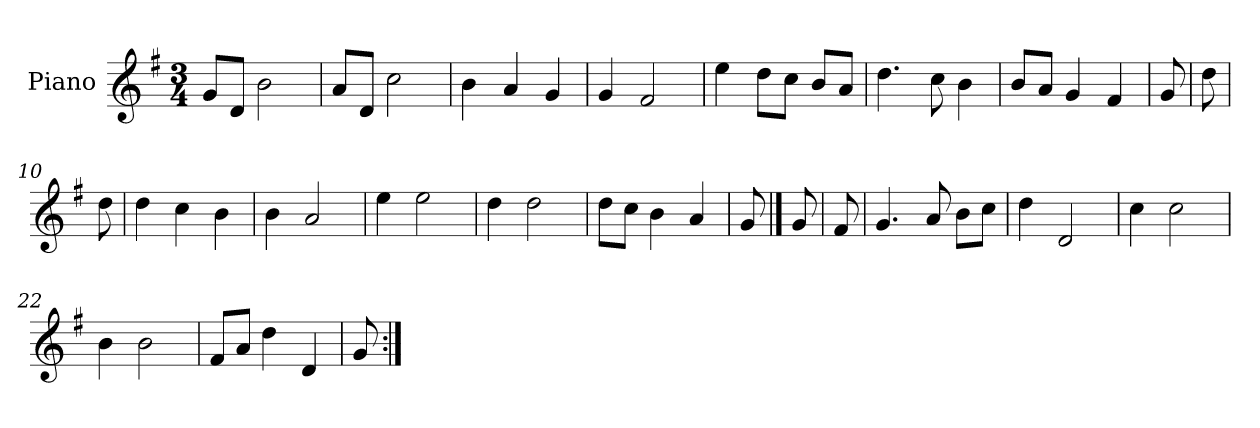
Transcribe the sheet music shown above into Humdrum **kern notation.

**kern
*part1
*staff1
*I"Piano
*I'Pno
*clefG2
*k[f#]
*G:
*M3/4
=1
8g/L
8d/J
2b\
=2
8a/L
8d/J
2cc\
=3
4b\
4a/
4g/
=4
4g/
2f#/
=5
4ee\
8dd\L
8cc\J
8b/L
8a/J
=6
4.dd\
8cc\
4b\
=7
8b/L
8a/J
4g/
4f#/
=8
8g/
=9
8dd\
!!LO:LB:g=z
=10
8dd\
=11
4dd\
4cc\
4b\
=12
4b\
2a/
=13
4ee\
2ee\
=14
4dd\
2dd\
=15
8dd\L
8cc\J
4b\
4a/
=16
8g/
==17
8g/
=18
8f#/
=19
4.g/
8a/
8b\L
8cc\J
=20
4dd\
2d/
!!LO:LB:g=z
=21
4cc\
2cc\
=22
4b\
2b\
=23
8f#/L
8a/J
4dd\
4d/
=24
8g/
=:|!
*-
